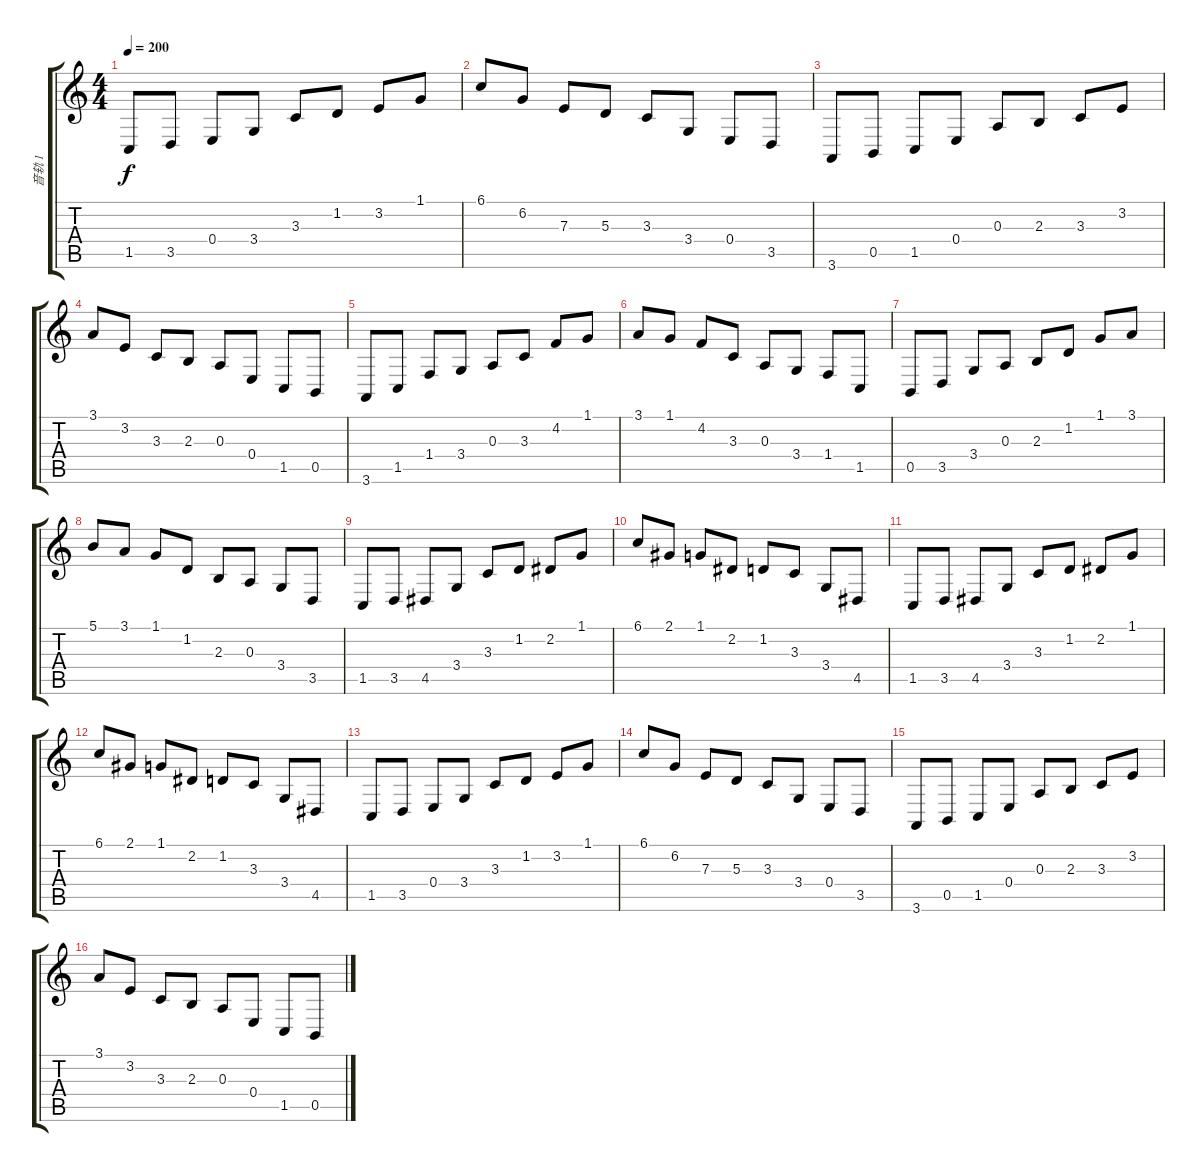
\track ("音轨 1" "音轨 1") {instrument orchestralharp}
\staff {score tabs}
\tuning (Gb4 Db4 A3 E3 B2 Gb2) {hide}
\ts (4 4)
\tempo 200
\clef g2
\ks c
1.5.8{dy f instrument orchestralharp} 3.5.8 0.4.8 3.4.8 3.3.8 1.2.8 3.2.8 1.1.8 |
6.1.8 6.2.8 7.3.8 5.3.8 3.3.8 3.4.8 0.4.8 3.5.8 |
3.6.8 0.5.8 1.5.8 0.4.8 0.3.8 2.3.8 3.3.8 3.2.8 |
3.1.8 3.2.8 3.3.8 2.3.8 0.3.8 0.4.8 1.5.8 0.5.8 |
3.6.8 1.5.8 1.4.8 3.4.8 0.3.8 3.3.8 4.2.8 1.1.8 |
3.1.8 1.1.8 4.2.8 3.3.8 0.3.8 3.4.8 1.4.8 1.5.8 |
0.5.8 3.5.8 3.4.8 0.3.8 2.3.8 1.2.8 1.1.8 3.1.8 |
5.1.8 3.1.8 1.1.8 1.2.8 2.3.8 0.3.8 3.4.8 3.5.8 |
1.5.8 3.5.8 4.5.8 3.4.8 3.3.8 1.2.8 2.2.8 1.1.8 |
6.1.8 2.1.8 1.1.8 2.2.8 1.2.8 3.3.8 3.4.8 4.5.8 |
1.5.8 3.5.8 4.5.8 3.4.8 3.3.8 1.2.8 2.2.8 1.1.8 |
6.1.8 2.1.8 1.1.8 2.2.8 1.2.8 3.3.8 3.4.8 4.5.8 |
1.5.8 3.5.8 0.4.8 3.4.8 3.3.8 1.2.8 3.2.8 1.1.8 |
6.1.8 6.2.8 7.3.8 5.3.8 3.3.8 3.4.8 0.4.8 3.5.8 |
3.6.8 0.5.8 1.5.8 0.4.8 0.3.8 2.3.8 3.3.8 3.2.8 |
3.1.8 3.2.8 3.3.8 2.3.8 0.3.8 0.4.8 1.5.8 0.5.8
